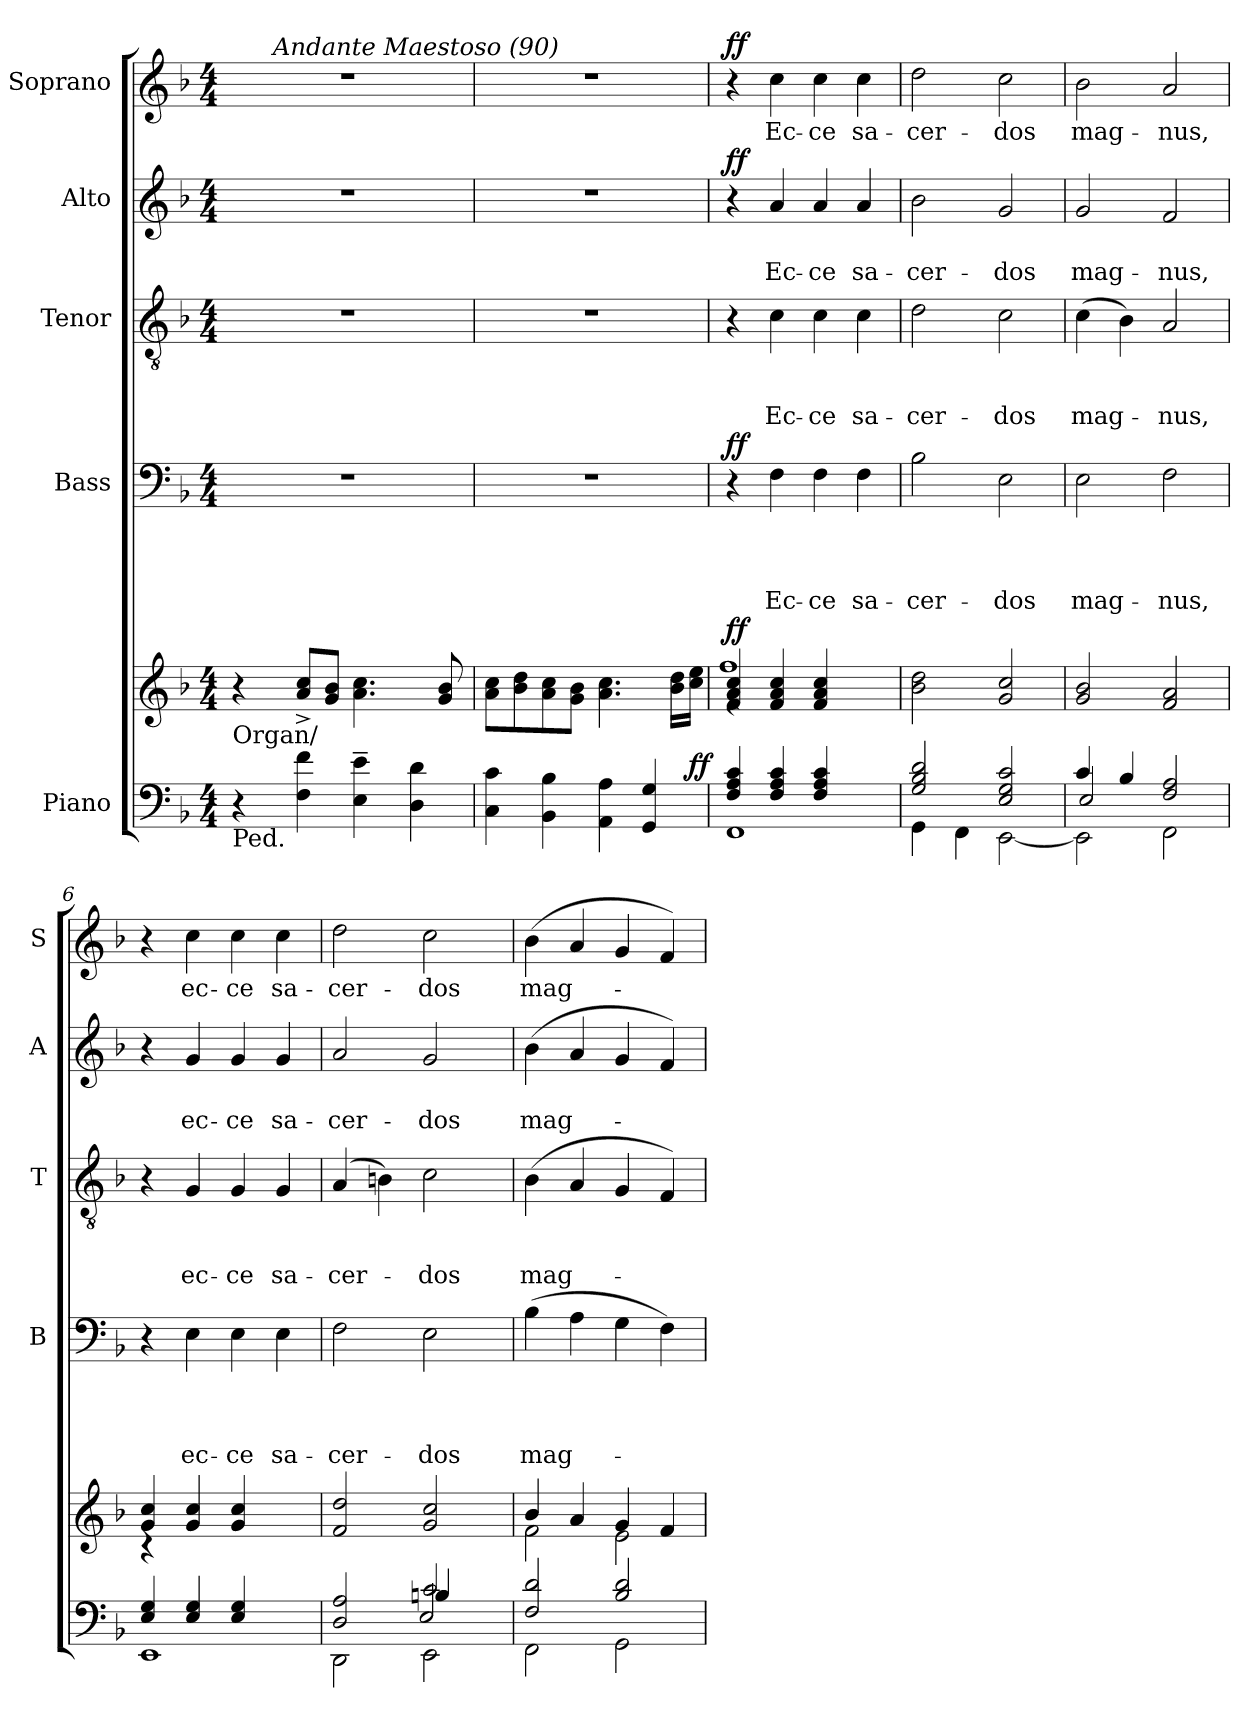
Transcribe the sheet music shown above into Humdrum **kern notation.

**kern	**kern	**dynam	**kern	**text	**text	**text	**text	**dynam	**kern	**text	**text	**text	**kern	**text	**text	**dynam	**kern	**text	**dynam
*part5	*part5	*part5	*part4	*part4	*part4	*part4	*part4	*part4	*part3	*part3	*part3	*part3	*part2	*part2	*part2	*part2	*part1	*part1	*part1
*staff6	*staff5	*staff5/6	*staff4	*staff4	*staff4	*staff4	*staff4	*staff4	*staff3	*staff3	*staff3	*staff3	*staff2	*staff2	*staff2	*staff2	*staff1	*staff1	*staff1
*I"Piano	*	*	*I"Bass	*	*	*	*	*	*I"Tenor	*	*	*	*I"Alto	*	*	*	*I"Soprano	*	*
*	*	*	*I'B	*	*	*	*	*	*I'T	*	*	*	*I'A	*	*	*	*I'S	*	*
*clefF4	*clefG2	*	*clefF4	*	*	*	*	*	*clefGv2	*	*	*	*clefG2	*	*	*	*clefG2	*	*
*k[b-]	*k[b-]	*	*k[b-]	*	*	*	*	*	*k[b-]	*	*	*	*k[b-]	*	*	*	*k[b-]	*	*
*F:	*F:	*	*F:	*	*	*	*	*	*F:	*	*	*	*F:	*	*	*	*F:	*	*
*M4/4	*M4/4	*	*M4/4	*	*	*	*	*	*M4/4	*	*	*	*M4/4	*	*	*	*M4/4	*	*
=1	=1	=1	=1	=1	=1	=1	=1	=1	=1	=1	=1	=1	=1	=1	=1	=1	=1	=1	=1
!LO:TX:a:t=Organ/	!	!	!	!	!	!	!	!	!	!	!	!	!	!	!	!	!	!	!
!LO:TX:b:t=Ped.	!	!	!	!	!	!	!	!	!	!	!	!	!	!	!	!	!	!	!
*	*	*	*	*	*	*	*	*	*	*	*	*	*	*	*	*	*^	*	*
4r	4r	.	1r	.	.	.	.	.	1r	.	.	.	1r	.	.	.	1r	8ryy	.	.
.	.	.	.	.	.	.	.	.	.	.	.	.	.	.	.	.	.	32ryy	.	.
!	!	!	!	!	!	!	!	!	!	!	!	!	!	!	!	!	!	!LO:TX:a:i:t=Andante Maestoso (90)	!	!
.	.	.	.	.	.	.	.	.	.	.	.	.	.	.	.	.	.	2ryy	.	.
4F\ 4f\	8a/^< 8cc/^<L	.	.	.	.	.	.	.	.	.	.	.	.	.	.	.	.	.	.	.
.	8g/ 8b-/J	.	.	.	.	.	.	.	.	.	.	.	.	.	.	.	.	.	.	.
4E\~> 4e\~>	4.a\ 4.cc\	.	.	.	.	.	.	.	.	.	.	.	.	.	.	.	.	.	.	.
.	.	.	.	.	.	.	.	.	.	.	.	.	.	.	.	.	.	4ryy	.	.
4D\ 4d\	.	.	.	.	.	.	.	.	.	.	.	.	.	.	.	.	.	.	.	.
.	8g/ 8b-/	.	.	.	.	.	.	.	.	.	.	.	.	.	.	.	.	.	.	.
.	.	.	.	.	.	.	.	.	.	.	.	.	.	.	.	.	.	16.ryy	.	.
*	*	*	*	*	*	*	*	*	*	*	*	*	*	*	*	*	*v	*v	*	*
=2	=2	=2	=2	=2	=2	=2	=2	=2	=2	=2	=2	=2	=2	=2	=2	=2	=2	=2	=2
*^	*	*	*	*	*	*	*	*	*	*	*	*	*	*	*	*	*	*	*
4C\ 4c\	2...ryy	8a\ 8cc\L	.	1r	.	.	.	.	.	1r	.	.	.	1r	.	.	.	1r	.	.
.	.	8b-\ 8dd\	.	.	.	.	.	.	.	.	.	.	.	.	.	.	.	.	.	.
4BB-\ 4B-\	.	8a\ 8cc\	.	.	.	.	.	.	.	.	.	.	.	.	.	.	.	.	.	.
.	.	8g\ 8b-\J	.	.	.	.	.	.	.	.	.	.	.	.	.	.	.	.	.	.
4AA\ 4A\	.	4.a\ 4.cc\	.	.	.	.	.	.	.	.	.	.	.	.	.	.	.	.	.	.
4GG/ 4G/	.	.	.	.	.	.	.	.	.	.	.	.	.	.	.	.	.	.	.	.
.	.	16b-\ 16dd\LL	.	.	.	.	.	.	.	.	.	.	.	.	.	.	.	.	.	.
!	!	!	!LO:DY:a=2	!	!	!	!	!	!	!	!	!	!	!	!	!	!	!	!	!
.	16ryy	16cc\ 16ee\JJ	ff	.	.	.	.	.	.	.	.	.	.	.	.	.	.	.	.	.
=3	=3	=3	=3	=3	=3	=3	=3	=3	=3	=3	=3	=3	=3	=3	=3	=3	=3	=3	=3	=3
*	*	*^	*	*	*	*	*	*	*	*	*	*	*	*	*	*	*	*	*	*
*	*	*	*^	*	*	*	*	*	*	*	*	*	*	*	*	*	*	*	*	*	*
!	!	!	!	!	!LO:DY:a	!	!	!	!	!	!LO:DY:a	!	!	!	!	!	!	!	!LO:DY:b	!	!	!LO:DY:b
4F/ 4A/ 4c/	1FF	4f/ 4a/ 4cc/	1ff	4rf	ff	4r	.	.	.	.	ff	4r	.	.	.	4r	.	.	ff	4r	.	ff
!	!	!	!	!	!	!	!	!	!	!LO:LY:b	!	!	!	!	!LO:LY:b	!	!	!LO:LY:b	!	!	!LO:LY:b	!
4F/ 4A/ 4c/	.	4f/ 4a/ 4cc/	.	2.ryy	.	4F\	.	.	.	Ec-	.	4c\	.	.	Ec-	4a/	.	Ec-	.	4cc\	Ec-	.
!	!	!	!	!	!	!	!	!	!	!LO:LY:b	!	!	!	!	!LO:LY:b	!	!	!LO:LY:b	!	!	!LO:LY:b	!
4F/ 4A/ 4c/	.	4f/ 4a/ 4cc/	.	.	.	4F\	.	.	.	-ce	.	4c\	.	.	-ce	4a/	.	-ce	.	4cc\	-ce	.
!	!	!	!	!	!	!	!	!	!	!LO:LY:b	!	!	!	!	!LO:LY:b	!	!	!LO:LY:b	!	!	!LO:LY:b	!
4ryy	.	4ryy	.	.	.	4F\	.	.	.	sa-	.	4c\	.	.	sa-	4a/	.	sa-	.	4cc\	sa-	.
*	*	*v	*v	*v	*	*	*	*	*	*	*	*	*	*	*	*	*	*	*	*	*	*
=4	=4	=4	=4	=4	=4	=4	=4	=4	=4	=4	=4	=4	=4	=4	=4	=4	=4	=4	=4	=4
!	!	!	!	!	!	!	!	!LO:LY:b	!	!	!	!	!LO:LY:b	!	!	!LO:LY:b	!	!	!LO:LY:b	!
2G/ 2B-/ 2d/	4GG\	2b-\ 2dd\	.	2B-\	.	.	.	-cer-	.	2d\	.	.	-cer-	2b-\	.	-cer-	.	2dd\	-cer-	.
.	4FF\	.	.	.	.	.	.	.	.	.	.	.	.	.	.	.	.	.	.	.
!	!	!	!	!	!	!	!	!LO:LY:b	!	!	!	!	!LO:LY:b	!	!	!LO:LY:b	!	!	!LO:LY:b	!
2E/ 2G/ 2c/	[>2EE\	2g/ 2cc/	.	2E\	.	.	.	-dos	.	2c\	.	.	-dos	2g/	.	-dos	.	2cc\	-dos	.
=5	=5	=5	=5	=5	=5	=5	=5	=5	=5	=5	=5	=5	=5	=5	=5	=5	=5	=5	=5	=5
*	*^	*	*	*	*	*	*	*	*	*	*	*	*	*	*	*	*	*	*	*
!	!	!	!	!	!	!	!	!	!LO:LY:b	!	!	!	!	!LO:LY:b	!	!	!LO:LY:b	!	!	!LO:LY:b	!
4c/	2EE\]	2E/	2g/ 2b-/	.	2E\	.	.	.	mag-	.	(>4c\	.	.	mag-	2g/	.	mag-	.	2b-\	mag-	.
4B-/	.	.	.	.	.	.	.	.	.	.	4B-\)	.	.	.	.	.	.	.	.	.	.
!	!	!	!	!	!	!	!	!	!LO:LY:b	!	!	!	!	!LO:LY:b	!	!	!LO:LY:b	!	!	!LO:LY:b	!
2F/ 2A/	2FF\	2ryy	2f/ 2a/	.	2F\	.	.	.	-nus,	.	2A/	.	.	-nus,	2f/	.	-nus,	.	2a/	-nus,	.
*	*v	*v	*	*	*	*	*	*	*	*	*	*	*	*	*	*	*	*	*	*	*
=6	=6	=6	=6	=6	=6	=6	=6	=6	=6	=6	=6	=6	=6	=6	=6	=6	=6	=6	=6	=6
*	*	*^	*	*	*	*	*	*	*	*	*	*	*	*	*	*	*	*	*	*
4E/ 4G/	1EE	4g/ 4cc/	4rc	.	4r	.	.	.	.	.	4r	.	.	.	4r	.	.	.	4r	.	.
!	!	!	!	!	!	!	!	!	!LO:LY:b	!	!	!	!	!LO:LY:b	!	!	!LO:LY:b	!	!	!LO:LY:b	!
4E/ 4G/	.	4g/ 4cc/	4ryy	.	4E\	.	.	.	ec-	.	4G/	.	.	ec-	4g/	.	ec-	.	4cc\	ec-	.
!	!	!	!	!	!	!	!	!	!LO:LY:b	!	!	!	!	!LO:LY:b	!	!	!LO:LY:b	!	!	!LO:LY:b	!
4E/ 4G/	.	4g/ 4cc/	2ryy	.	4E\	.	.	.	-ce	.	4G/	.	.	-ce	4g/	.	-ce	.	4cc\	-ce	.
!	!	!	!	!	!	!	!	!	!LO:LY:b	!	!	!	!	!LO:LY:b	!	!	!LO:LY:b	!	!	!LO:LY:b	!
4ryy	.	4ryy	.	.	4E\	.	.	.	sa-	.	4G/	.	.	sa-	4g/	.	sa-	.	4cc\	sa-	.
*	*	*v	*v	*	*	*	*	*	*	*	*	*	*	*	*	*	*	*	*	*	*
!!LO:LB:g=z
=7	=7	=7	=7	=7	=7	=7	=7	=7	=7	=7	=7	=7	=7	=7	=7	=7	=7	=7	=7	=7
*^	*^	*	*	*	*	*	*	*	*	*	*	*	*	*	*	*	*	*	*	*
!	!	!	!	!	!	!	!	!	!	!LO:LY:b	!	!	!	!	!LO:LY:b	!	!	!LO:LY:b	!	!	!LO:LY:b	!
2D/ 2A/	2DD\	2ryy	2ryy	2f/ 2dd/	.	2F\	.	.	.	-cer-	.	(4A/	.	.	-cer-	2a/	.	-cer-	.	2dd\	-cer-	.
.	.	.	.	.	.	.	.	.	.	.	.	4Bn\)	.	.	.	.	.	.	.	.	.	.
!	!	!	!	!	!	!	!	!	!	!LO:LY:b	!	!	!	!	!LO:LY:b	!	!	!LO:LY:b	!	!	!LO:LY:b	!
2c/	4Bn/	2E/	2EE\	2g/ 2cc/	.	2E\	.	.	.	-dos	.	2c\	.	.	-dos	2g/	.	-dos	.	2cc\	-dos	.
.	4ryy	.	.	.	.	.	.	.	.	.	.	.	.	.	.	.	.	.	.	.	.	.
*	*v	*v	*v	*	*	*	*	*	*	*	*	*	*	*	*	*	*	*	*	*	*	*
=8	=8	=8	=8	=8	=8	=8	=8	=8	=8	=8	=8	=8	=8	=8	=8	=8	=8	=8	=8	=8
*	*	*^	*	*	*	*	*	*	*	*	*	*	*	*	*	*	*	*	*	*
!	!	!	!	!	!	!	!	!	!LO:LY:b	!	!	!	!	!LO:LY:b	!	!	!LO:LY:b	!	!	!LO:LY:b	!
2F/ 2d/	2FF\	4b-/	2f\	.	(>4B-\	.	.	.	mag-	.	(>4B-\	.	.	mag-	(>4b-\	.	mag-	.	(>4b-\	mag-	.
.	.	4a/	.	.	4A\	.	.	.	.	.	4A/	.	.	.	4a/	.	.	.	4a/	.	.
2B-/ 2d/	2GG\	4g/	2e\	.	4G\	.	.	.	.	.	4G/	.	.	.	4g/	.	.	.	4g/	.	.
.	.	4f/	.	.	4F\)	.	.	.	.	.	4F/)	.	.	.	4f/)	.	.	.	4f/)	.	.
*v	*v	*	*	*	*	*	*	*	*	*	*	*	*	*	*	*	*	*	*	*	*
*	*v	*v	*	*	*	*	*	*	*	*	*	*	*	*	*	*	*	*	*	*
=	=	=	=	=	=	=	=	=	=	=	=	=	=	=	=	=	=	=	=
*-	*-	*-	*-	*-	*-	*-	*-	*-	*-	*-	*-	*-	*-	*-	*-	*-	*-	*-	*-
